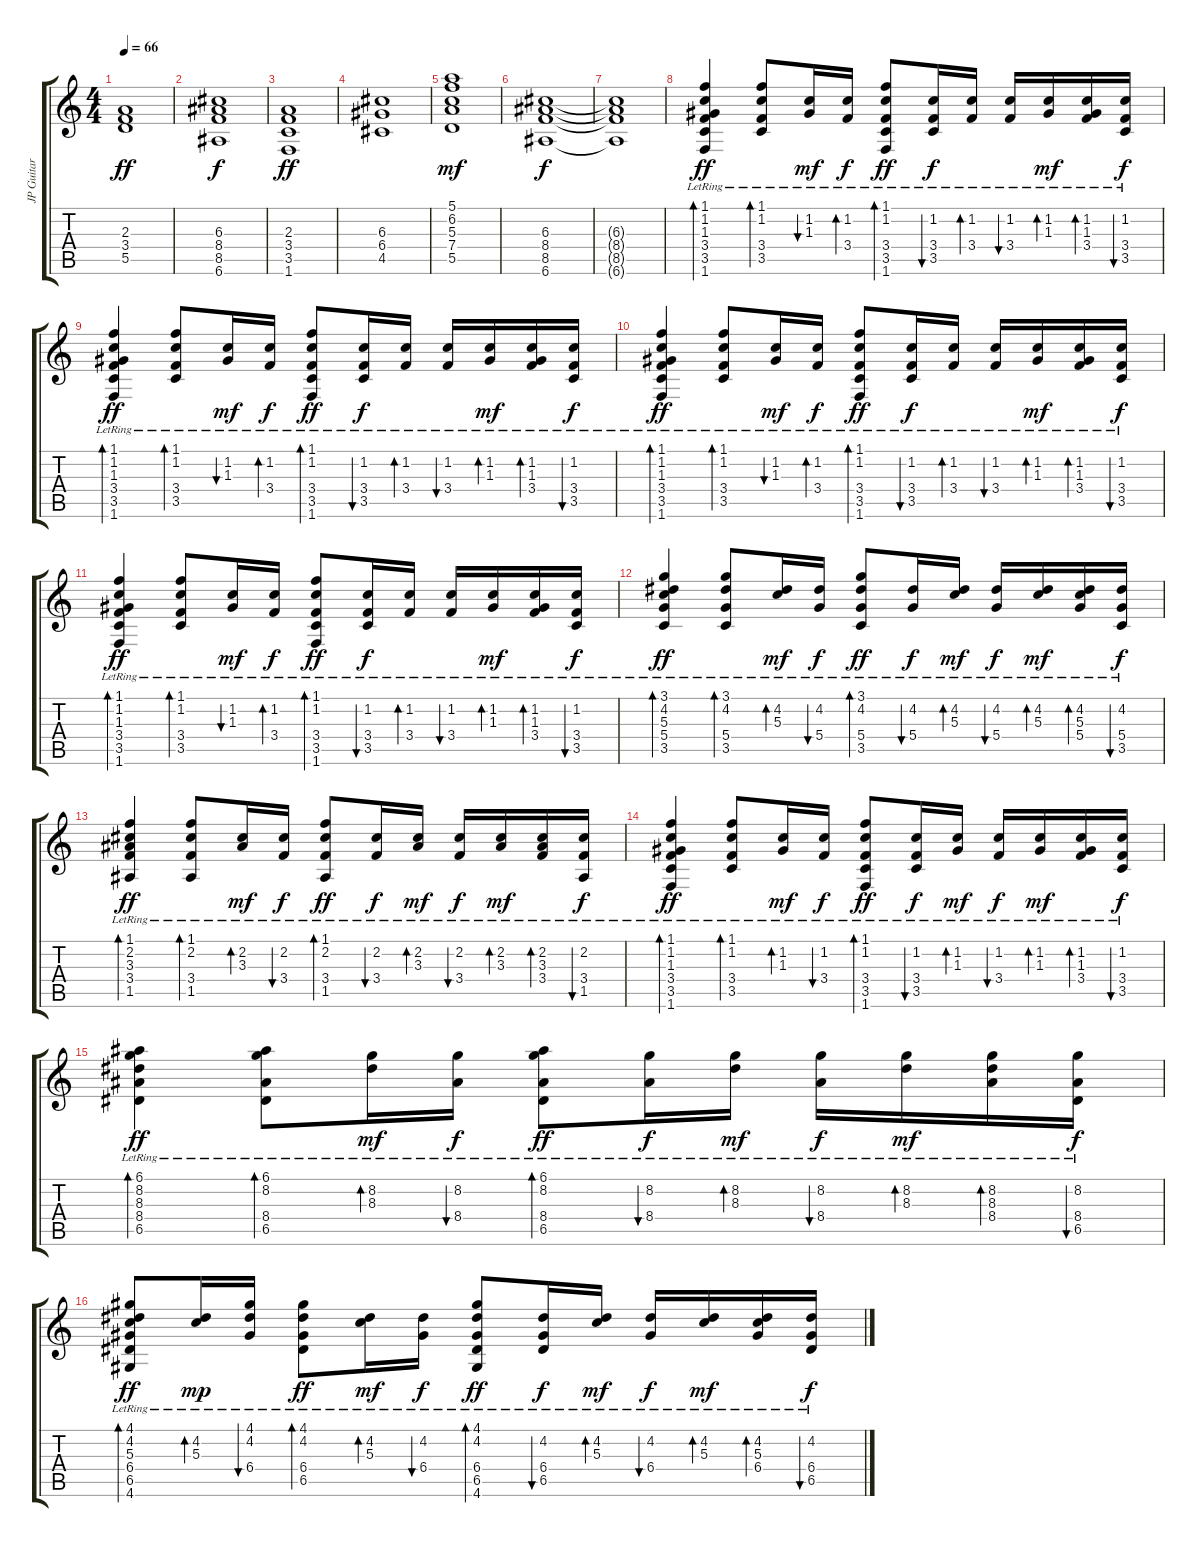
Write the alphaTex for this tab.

\track ("JP Guitar 1" "JP Guitar ") {instrument distortionguitar}
\staff {score tabs}
\tuning (E4 B3 G3 D3 A2 E2) {hide}
\ts (4 4)
\tempo 66
\clef g2
\ks c
(2.3 3.4 5.5).1{dy ff} |
(6.3 8.4 8.5 6.6).1{dy f} |
(2.3 3.4 3.5 1.6).1{dy ff} |
(6.3 6.4 4.5).1 |
(5.1 6.2 5.3 7.4 5.5).1{dy mf} |
(6.3 8.4 8.5 6.6).1{dy f} |
(6.3{t} 8.4{t} 8.5{t} 6.6{t}).1 |
(1.1{lr} 1.2{lr} 1.3{lr} 3.4{lr} 3.5{lr} 1.6{lr}).4{bd 30 dy ff volume 10 instrument acousticguitarsteel} (1.1{lr} 1.2{lr} 3.4{lr} 3.5{lr}).8{bd 30} (1.2{lr} 1.3{lr}).16{bu 60 dy mf} (1.2{lr} 3.4{lr}).16{bd 60 dy f} (1.1{lr} 1.2{lr} 3.4{lr} 3.5{lr} 1.6{lr}).8{bd 30 dy ff} (1.2{lr} 3.4{lr} 3.5{lr}).16{bu 30 dy f} (1.2{lr} 3.4{lr}).16{bd 60} (1.2{lr} 3.4{lr}).16{bu 30} (1.2{lr} 1.3{lr}).16{bd 30 dy mf} (1.2{lr} 1.3{lr} 3.4{lr}).16{bd 30} (1.2{lr} 3.4{lr} 3.5{lr}).16{bu 30 dy f} |
(1.1{lr} 1.2{lr} 1.3{lr} 3.4{lr} 3.5{lr} 1.6{lr}).4{bd 30 dy ff} (1.1{lr} 1.2{lr} 3.4{lr} 3.5{lr}).8{bd 30} (1.2{lr} 1.3{lr}).16{bu 60 dy mf} (1.2{lr} 3.4{lr}).16{bd 60 dy f} (1.1{lr} 1.2{lr} 3.4{lr} 3.5{lr} 1.6{lr}).8{bd 30 dy ff} (1.2{lr} 3.4{lr} 3.5{lr}).16{bu 30 dy f} (1.2{lr} 3.4{lr}).16{bd 60} (1.2{lr} 3.4{lr}).16{bu 30} (1.2{lr} 1.3{lr}).16{bd 30 dy mf} (1.2{lr} 1.3{lr} 3.4{lr}).16{bd 30} (1.2{lr} 3.4{lr} 3.5{lr}).16{bu 30 dy f} |
(1.1{lr} 1.2{lr} 1.3{lr} 3.4{lr} 3.5{lr} 1.6{lr}).4{bd 30 dy ff} (1.1{lr} 1.2{lr} 3.4{lr} 3.5{lr}).8{bd 30} (1.2{lr} 1.3{lr}).16{bu 60 dy mf} (1.2{lr} 3.4{lr}).16{bd 60 dy f} (1.1{lr} 1.2{lr} 3.4{lr} 3.5{lr} 1.6{lr}).8{bd 30 dy ff} (1.2{lr} 3.4{lr} 3.5{lr}).16{bu 30 dy f} (1.2{lr} 3.4{lr}).16{bd 60} (1.2{lr} 3.4{lr}).16{bu 30} (1.2{lr} 1.3{lr}).16{bd 30 dy mf} (1.2{lr} 1.3{lr} 3.4{lr}).16{bd 30} (1.2{lr} 3.4{lr} 3.5{lr}).16{bu 30 dy f} |
(1.1{lr} 1.2{lr} 1.3{lr} 3.4{lr} 3.5{lr} 1.6{lr}).4{bd 30 dy ff} (1.1{lr} 1.2{lr} 3.4{lr} 3.5{lr}).8{bd 30} (1.2{lr} 1.3{lr}).16{bu 60 dy mf} (1.2{lr} 3.4{lr}).16{bd 60 dy f} (1.1{lr} 1.2{lr} 3.4{lr} 3.5{lr} 1.6{lr}).8{bd 30 dy ff} (1.2{lr} 3.4{lr} 3.5{lr}).16{bu 30 dy f} (1.2{lr} 3.4{lr}).16{bd 60} (1.2{lr} 3.4{lr}).16{bu 30} (1.2{lr} 1.3{lr}).16{bd 30 dy mf} (1.2{lr} 1.3{lr} 3.4{lr}).16{bd 30} (1.2{lr} 3.4{lr} 3.5{lr}).16{bu 30 dy f} |
(3.1{lr} 4.2{lr} 5.3{lr} 5.4{lr} 3.5{lr}).4{bd 30 dy ff} (3.1{lr} 4.2{lr} 5.4{lr} 3.5{lr}).8{bd 30} (4.2{lr} 5.3{lr}).16{bd 30 dy mf} (4.2{lr} 5.4{lr}).16{bu 30 dy f} (3.1{lr} 4.2{lr} 5.4{lr} 3.5{lr}).8{bd 30 dy ff} (4.2{lr} 5.4{lr}).16{bu 30 dy f} (4.2{lr} 5.3{lr}).16{bd 60 dy mf} (4.2{lr} 5.4{lr}).16{bu 30 dy f} (4.2{lr} 5.3{lr}).16{bd 30 dy mf} (4.2{lr} 5.3{lr} 5.4{lr}).16{bd 30} (4.2{lr} 5.4{lr} 3.5{lr}).16{bu 30 dy f} |
(1.1{lr} 2.2{lr} 3.3{lr} 3.4{lr} 1.5{lr}).4{bd 30 dy ff} (1.1{lr} 2.2{lr} 3.4{lr} 1.5{lr}).8{bd 30} (2.2{lr} 3.3{lr}).16{bd 30 dy mf} (2.2{lr} 3.4{lr}).16{bu 30 dy f} (1.1{lr} 2.2{lr} 3.4{lr} 1.5{lr}).8{bd 30 dy ff} (2.2{lr} 3.4{lr}).16{bu 30 dy f} (2.2{lr} 3.3{lr}).16{bd 60 dy mf} (2.2{lr} 3.4{lr}).16{bu 30 dy f} (2.2{lr} 3.3{lr}).16{bd 30 dy mf} (2.2{lr} 3.3{lr} 3.4{lr}).16{bd 30} (2.2{lr} 3.4{lr} 1.5{lr}).16{bu 30 dy f} |
(1.1{lr} 1.2{lr} 1.3{lr} 3.4{lr} 3.5{lr} 1.6{lr}).4{bd 30 dy ff} (1.1{lr} 1.2{lr} 3.4{lr} 3.5{lr}).8{bd 30} (1.2{lr} 1.3{lr}).16{bd 30 dy mf} (1.2{lr} 3.4{lr}).16{bu 30 dy f} (1.1{lr} 1.2{lr} 3.4{lr} 3.5{lr} 1.6{lr}).8{bd 30 dy ff} (1.2{lr} 3.4{lr} 3.5{lr}).16{bu 30 dy f} (1.2{lr} 1.3{lr}).16{bd 60 dy mf} (1.2{lr} 3.4{lr}).16{bu 30 dy f} (1.2{lr} 1.3{lr}).16{bd 30 dy mf} (1.2{lr} 1.3{lr} 3.4{lr}).16{bd 30} (1.2{lr} 3.4{lr} 3.5{lr}).16{bu 30 dy f} |
(6.1{lr} 8.2{lr} 8.3{lr} 8.4{lr} 6.5{lr}).4{bd 30 dy ff} (6.1{lr} 8.2{lr} 8.4{lr} 6.5{lr}).8{bd 30} (8.2{lr} 8.3{lr}).16{bd 30 dy mf} (8.2{lr} 8.4{lr}).16{bu 30 dy f} (6.1{lr} 8.2{lr} 8.4{lr} 6.5{lr}).8{bd 30 dy ff} (8.2{lr} 8.4{lr}).16{bu 30 dy f} (8.2{lr} 8.3{lr}).16{bd 60 dy mf} (8.2{lr} 8.4{lr}).16{bu 30 dy f} (8.2{lr} 8.3{lr}).16{bd 30 dy mf} (8.2{lr} 8.3{lr} 8.4{lr}).16{bd 30} (8.2{lr} 8.4{lr} 6.5{lr}).16{bu 30 dy f} |
(4.1{lr} 4.2{lr} 5.3{lr} 6.4{lr} 6.5{lr} 4.6{lr}).8{bd 30 dy ff} (4.2{lr} 5.3{lr}).16{bd 30 dy mp} (4.1{lr} 4.2{lr} 6.4{lr}).16{bu 30} (4.1{lr} 4.2{lr} 6.4{lr} 6.5{lr}).8{bd 30 dy ff} (4.2{lr} 5.3{lr}).16{bd 30 dy mf} (4.2{lr} 6.4{lr}).16{bu 30 dy f} (4.1{lr} 4.2{lr} 6.4{lr} 6.5{lr} 4.6{lr}).8{bd 30 dy ff} (4.2{lr} 6.4{lr} 6.5{lr}).16{bu 30 dy f} (4.2{lr} 5.3{lr}).16{bd 60 dy mf} (4.2{lr} 6.4{lr}).16{bu 30 dy f} (4.2{lr} 5.3{lr}).16{bd 30 dy mf} (4.2{lr} 5.3{lr} 6.4{lr}).16{bd 30} (4.2{lr} 6.4{lr} 6.5{lr}).16{bu 30 dy f}
